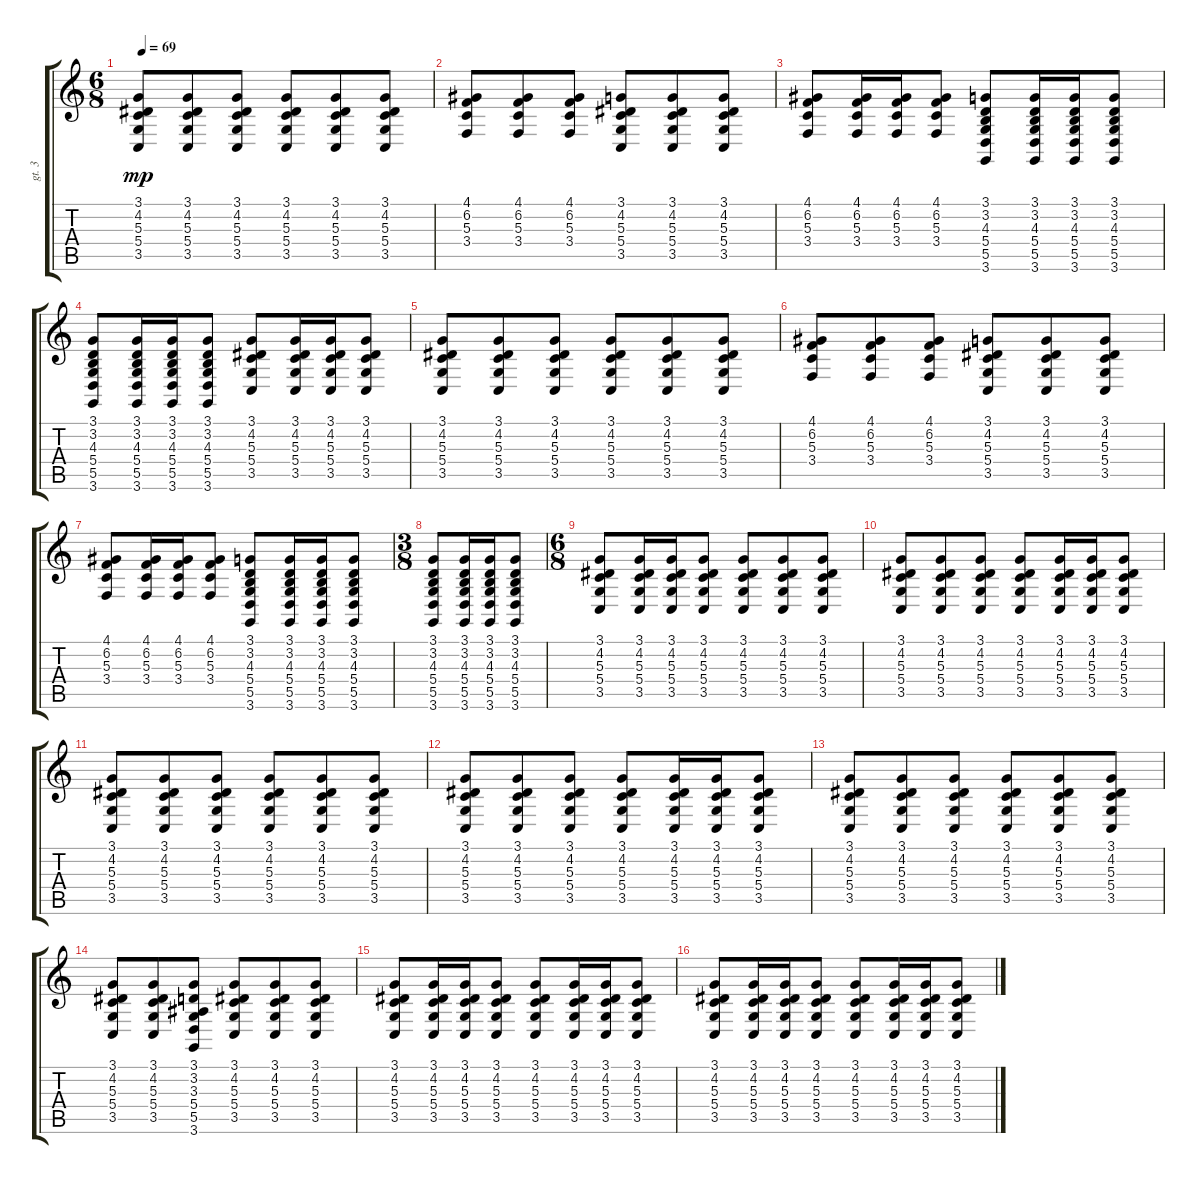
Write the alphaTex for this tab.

\track ("gt. 3" "gt. 3") {instrument harpsichord}
\staff {score tabs}
\tuning (E4 B3 G3 D3 A2 E2) {hide}
\ts (6 8)
\tempo 69
\clef g2
\ks c
(3.1 4.2 5.3 5.4 3.5).8{dy mp instrument harpsichord} (3.1 4.2 5.3 5.4 3.5).8 (3.1 4.2 5.3 5.4 3.5).8 (3.1 4.2 5.3 5.4 3.5).8 (3.1 4.2 5.3 5.4 3.5).8 (3.1 4.2 5.3 5.4 3.5).8 |
(4.1 6.2 5.3 3.4).8 (4.1 6.2 5.3 3.4).8 (4.1 6.2 5.3 3.4).8 (3.1 4.2 5.3 5.4 3.5).8 (3.1 4.2 5.3 5.4 3.5).8 (3.1 4.2 5.3 5.4 3.5).8 |
(4.1 6.2 5.3 3.4).8 (4.1 6.2 5.3 3.4).16 (4.1 6.2 5.3 3.4).16 (4.1 6.2 5.3 3.4).8 (3.1 3.2 4.3 5.4 5.5 3.6).8 (3.1 3.2 4.3 5.4 5.5 3.6).16 (3.1 3.2 4.3 5.4 5.5 3.6).16 (3.1 3.2 4.3 5.4 5.5 3.6).8 |
(3.1 3.2 4.3 5.4 5.5 3.6).8 (3.1 3.2 4.3 5.4 5.5 3.6).16 (3.1 3.2 4.3 5.4 5.5 3.6).16 (3.1 3.2 4.3 5.4 5.5 3.6).8 (3.1 4.2 5.3 5.4 3.5).8 (3.1 4.2 5.3 5.4 3.5).16 (3.1 4.2 5.3 5.4 3.5).16 (3.1 4.2 5.3 5.4 3.5).8 |
(3.1 4.2 5.3 5.4 3.5).8 (3.1 4.2 5.3 5.4 3.5).8 (3.1 4.2 5.3 5.4 3.5).8 (3.1 4.2 5.3 5.4 3.5).8 (3.1 4.2 5.3 5.4 3.5).8 (3.1 4.2 5.3 5.4 3.5).8 |
(4.1 6.2 5.3 3.4).8 (4.1 6.2 5.3 3.4).8 (4.1 6.2 5.3 3.4).8 (3.1 4.2 5.3 5.4 3.5).8 (3.1 4.2 5.3 5.4 3.5).8 (3.1 4.2 5.3 5.4 3.5).8 |
(4.1 6.2 5.3 3.4).8 (4.1 6.2 5.3 3.4).16 (4.1 6.2 5.3 3.4).16 (4.1 6.2 5.3 3.4).8 (3.1 3.2 4.3 5.4 5.5 3.6).8 (3.1 3.2 4.3 5.4 5.5 3.6).16 (3.1 3.2 4.3 5.4 5.5 3.6).16 (3.1 3.2 4.3 5.4 5.5 3.6).8 |
\ts (3 8)
(3.1 3.2 4.3 5.4 5.5 3.6).8 (3.1 3.2 4.3 5.4 5.5 3.6).16 (3.1 3.2 4.3 5.4 5.5 3.6).16 (3.1 3.2 4.3 5.4 5.5 3.6).8 |
\ts (6 8)
(3.1 4.2 5.3 5.4 3.5).8 (3.1 4.2 5.3 5.4 3.5).16 (3.1 4.2 5.3 5.4 3.5).16 (3.1 4.2 5.3 5.4 3.5).8 (3.1 4.2 5.3 5.4 3.5).8 (3.1 4.2 5.3 5.4 3.5).8 (3.1 4.2 5.3 5.4 3.5).8 |
(3.1 4.2 5.3 5.4 3.5).8 (3.1 4.2 5.3 5.4 3.5).8 (3.1 4.2 5.3 5.4 3.5).8 (3.1 4.2 5.3 5.4 3.5).8 (3.1 4.2 5.3 5.4 3.5).16 (3.1 4.2 5.3 5.4 3.5).16 (3.1 4.2 5.3 5.4 3.5).8 |
(3.1 4.2 5.3 5.4 3.5).8 (3.1 4.2 5.3 5.4 3.5).8 (3.1 4.2 5.3 5.4 3.5).8 (3.1 4.2 5.3 5.4 3.5).8 (3.1 4.2 5.3 5.4 3.5).8 (3.1 4.2 5.3 5.4 3.5).8 |
(3.1 4.2 5.3 5.4 3.5).8 (3.1 4.2 5.3 5.4 3.5).8 (3.1 4.2 5.3 5.4 3.5).8 (3.1 4.2 5.3 5.4 3.5).8 (3.1 4.2 5.3 5.4 3.5).16 (3.1 4.2 5.3 5.4 3.5).16 (3.1 4.2 5.3 5.4 3.5).8 |
(3.1 4.2 5.3 5.4 3.5).8 (3.1 4.2 5.3 5.4 3.5).8 (3.1 4.2 5.3 5.4 3.5).8 (3.1 4.2 5.3 5.4 3.5).8 (3.1 4.2 5.3 5.4 3.5).8 (3.1 4.2 5.3 5.4 3.5).8 |
(3.1 4.2 5.3 5.4 3.5).8 (3.1 4.2 5.3 5.4 3.5).8 (3.1 3.2 3.3 5.4 5.5 3.6).8 (3.1 4.2 5.3 5.4 3.5).8 (3.1 4.2 5.3 5.4 3.5).8 (3.1 4.2 5.3 5.4 3.5).8 |
(3.1 4.2 5.3 5.4 3.5).8 (3.1 4.2 5.3 5.4 3.5).16 (3.1 4.2 5.3 5.4 3.5).16 (3.1 4.2 5.3 5.4 3.5).8 (3.1 4.2 5.3 5.4 3.5).8 (3.1 4.2 5.3 5.4 3.5).16 (3.1 4.2 5.3 5.4 3.5).16 (3.1 4.2 5.3 5.4 3.5).8 |
(3.1 4.2 5.3 5.4 3.5).8 (3.1 4.2 5.3 5.4 3.5).16 (3.1 4.2 5.3 5.4 3.5).16 (3.1 4.2 5.3 5.4 3.5).8 (3.1 4.2 5.3 5.4 3.5).8 (3.1 4.2 5.3 5.4 3.5).16 (3.1 4.2 5.3 5.4 3.5).16 (3.1 4.2 5.3 5.4 3.5).8
